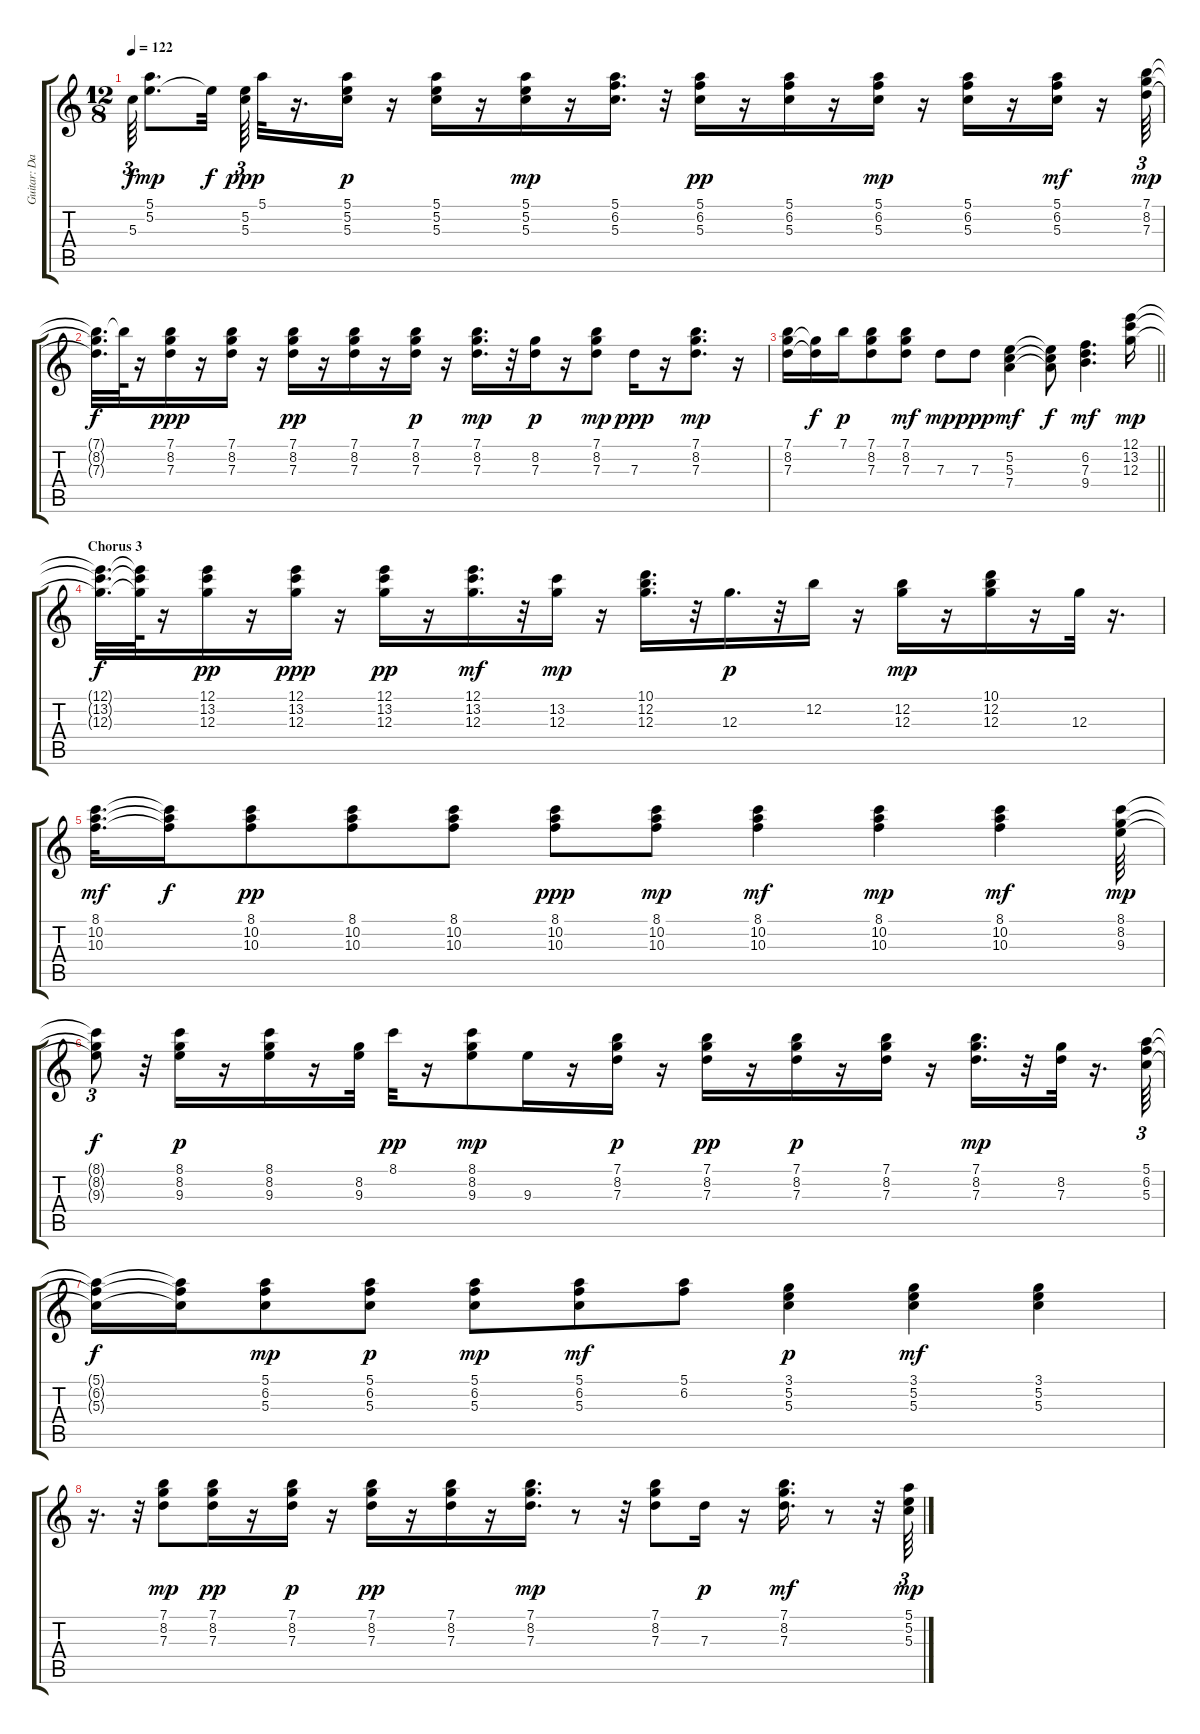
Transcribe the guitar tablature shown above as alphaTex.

\track ("Guitar: Davey Johnstone" "Guitar: Da") {instrument acousticguitarnylon}
\staff {score tabs}
\tuning (E4 B3 G3 D3 A2 E2) {hide}
\ts (12 8)
\tempo 122
\clef g2
\ks c
5.3{t}.64{tu (3 2) dy f} (5.1 5.2).8{d dy mp} 5.2{t}.32{dy f beam splitsecondary} (5.2 5.3).64{tu (3 2) dy ppp} 5.1.32 r.16{d} (5.1 5.2 5.3).16{dy p} r.16 (5.1 5.2 5.3).16 r.16 (5.1 5.2 5.3).16{dy mp} r.16 (5.1 6.2 5.3).16{d} r.32 (5.1 6.2 5.3).16{dy pp} r.16 (5.1 6.2 5.3).16 r.16 (5.1 6.2 5.3).16{dy mp} r.16 (5.1 6.2 5.3).16 r.16 (5.1 6.2 5.3).16{dy mf} r.16 (7.1 8.2 7.3).64{tu (3 2) dy mp} |
(7.1{t} 8.2{t} 7.3{t}).32{d dy f} 7.1{t}.64 r.16 (7.1 8.2 7.3).16{dy ppp} r.16 (7.1 8.2 7.3).16 r.16 (7.1 8.2 7.3).16{dy pp} r.16 (7.1 8.2 7.3).16 r.16 (7.1 8.2 7.3).16{dy p} r.16 (7.1 8.2 7.3).16{d dy mp} r.32 (8.2 7.3).16{dy p} r.16 (7.1 8.2 7.3).8{dy mp} 7.3.16{dy ppp} r.16 (7.1 8.2 7.3).8{d dy mp} r.16 |
\barLineRight lightlight
(7.1 8.2 7.3).16 (8.2{t} 7.3{t}).16{dy f} 7.1.16{dy p} (7.1 8.2 7.3).8 (7.1 8.2 7.3).8{dy mf} 7.3.8{dy mp} 7.3.8{dy ppp} (5.2 5.3 7.4).4{dy mf} (5.2{t} 5.3{t} 7.4{t}).8{dy f} (6.2 7.3 9.4).4{d dy mf} (12.1 13.2 12.3).16{dy mp} |
\section ("" "Chorus 3")
(12.1{t} 13.2{t} 12.3{t}).32{d dy f} (12.1{t} 13.2{t} 12.3{t}).64 r.16 (12.1 13.2 12.3).16{dy pp} r.16 (12.1 13.2 12.3).16{dy ppp} r.16 (12.1 13.2 12.3).16{dy pp} r.16 (12.1 13.2 12.3).16{d dy mf} r.32 (13.2 12.3).16{dy mp} r.16 (10.1 12.2 12.3).16{d} r.32 12.3.16{d dy p} r.32 12.2.16 r.16 (12.2 12.3).16{dy mp} r.16 (10.1 12.2 12.3).16 r.16 12.3.32 r.16{d} |
(8.1 10.2 10.3).32{d dy mf} (8.1{t} 10.2{t} 10.3{t}).16{dy f} (8.1 10.2 10.3).8{dy pp} (8.1 10.2 10.3).8 (8.1 10.2 10.3).8 (8.1 10.2 10.3).8{dy ppp} (8.1 10.2 10.3).8{dy mp} (8.1 10.2 10.3).4{dy mf} (8.1 10.2 10.3).4{dy mp} (8.1 10.2 10.3).4{dy mf} (8.1 8.2 9.3).64{dy mp} |
(8.1{t} 8.2{t} 9.3{t}).8{tu (3 2) dy f} r.32 (8.1 8.2 9.3).16{dy p} r.16 (8.1 8.2 9.3).16 r.16 (8.2 9.3).32 8.1.32{dy pp} r.16 (8.1 8.2 9.3).8{dy mp} 9.3.16 r.16 (7.1 8.2 7.3).16{dy p} r.16 (7.1 8.2 7.3).16{dy pp} r.16 (7.1 8.2 7.3).16{dy p} r.16 (7.1 8.2 7.3).16 r.16 (7.1 8.2 7.3).16{d dy mp} r.32 (8.2 7.3).32 r.16{d} (5.1 6.2 5.3).64{tu (3 2)} |
(5.1{t} 6.2{t} 5.3{t}).16{dy f} (5.1{t} 6.2{t} 5.3{t}).16 (5.1 6.2 5.3).8{dy mp} (5.1 6.2 5.3).8{dy p} (5.1 6.2 5.3).8{dy mp} (5.1 6.2 5.3).8{dy mf} (5.1 6.2).8 (3.1 5.2 5.3).4{dy p} (3.1 5.2 5.3).4{dy mf} (3.1 5.2 5.3).4 |
r.16{d} r.32{tu (3 2)} (7.1 8.2 7.3).8{dy mp} (7.1 8.2 7.3).16{dy pp} r.16 (7.1 8.2 7.3).16{dy p} r.16 (7.1 8.2 7.3).16{dy pp} r.16 (7.1 8.2 7.3).16 r.16 (7.1 8.2 7.3).16{d dy mp} r.8 r.32 (7.1 8.2 7.3).8 7.3.16{dy p} r.16 (7.1 8.2 7.3).16{d dy mf} r.8 r.32 (5.1 5.2 5.3).64{tu (3 2) dy mp}
